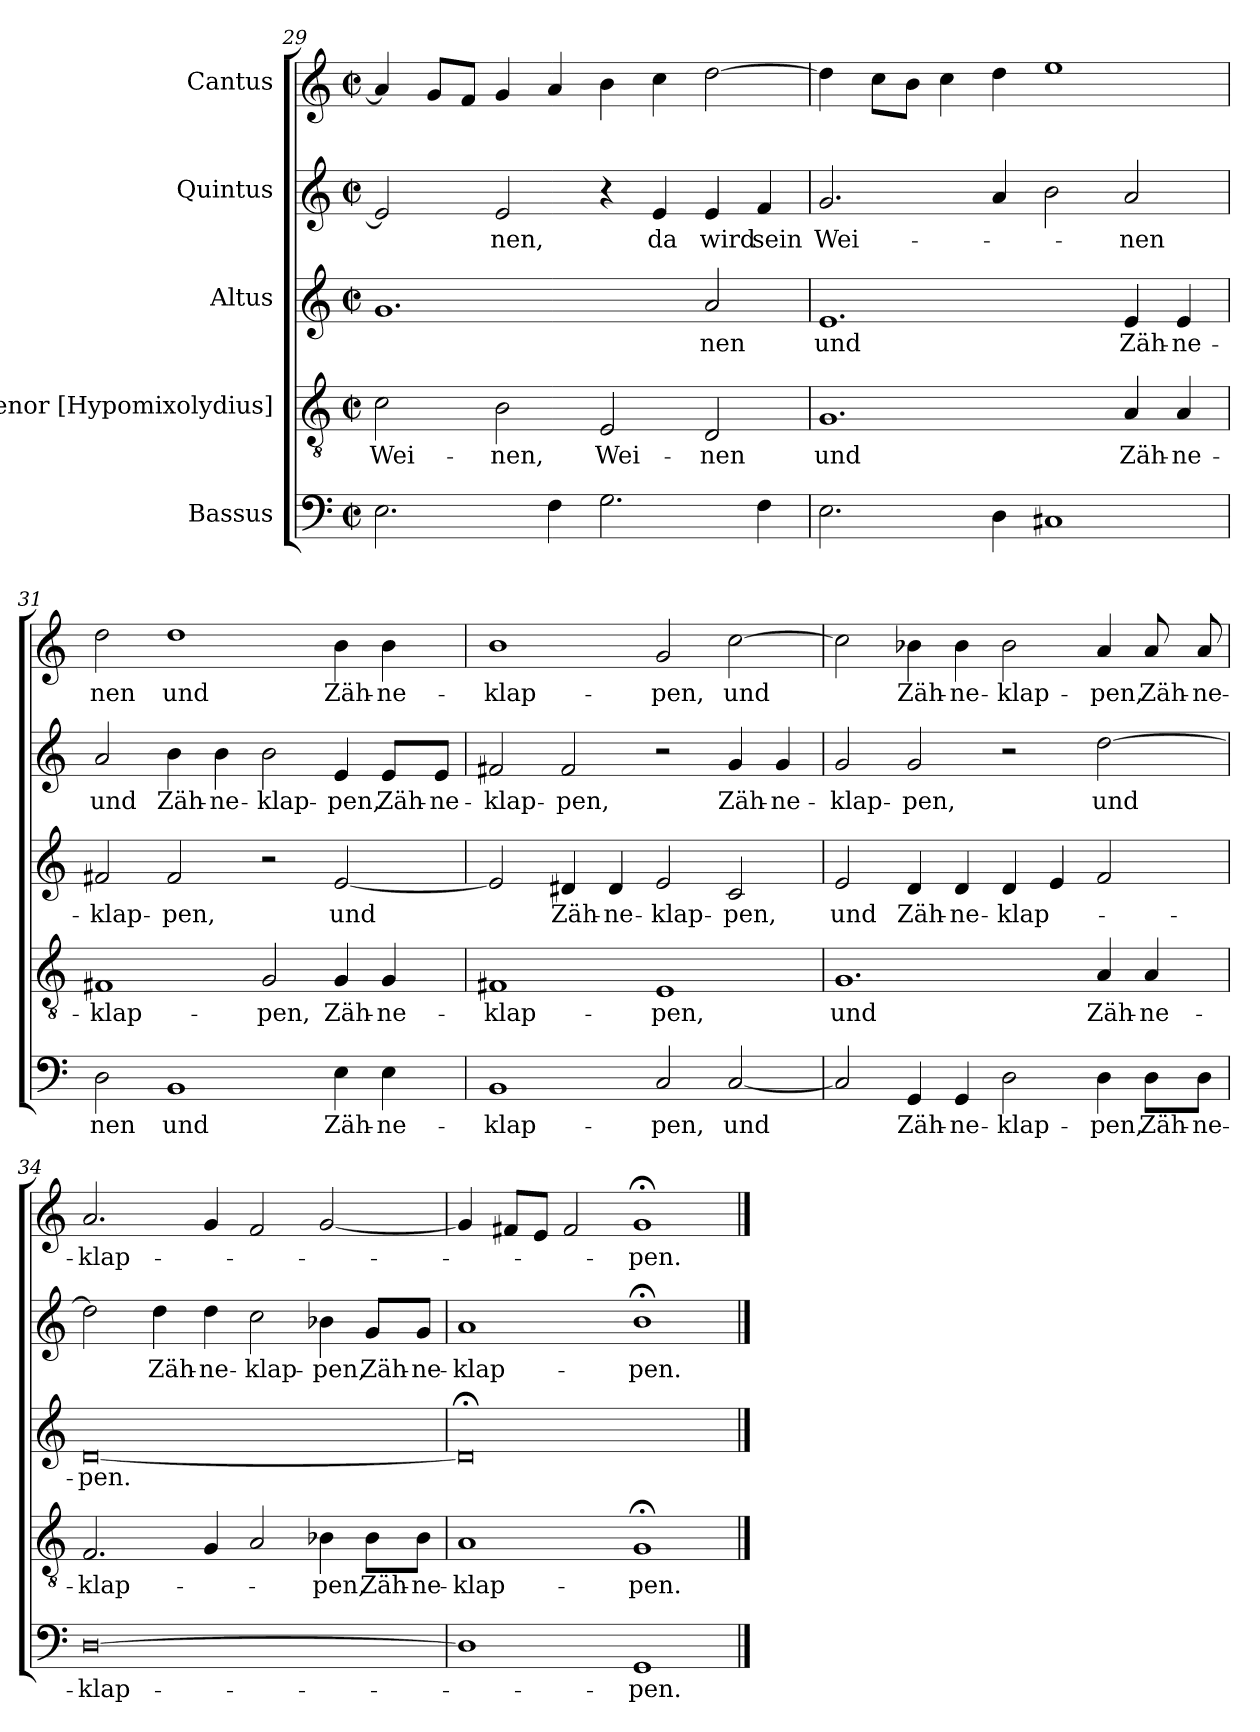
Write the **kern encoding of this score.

**kern	**text	**kern	**text	**kern	**text	**kern	**text	**kern	**text
*part5	*part5	*part4	*part4	*part3	*part3	*part2	*part2	*part1	*part1
*staff5	*staff5	*staff4	*staff4	*staff3	*staff3	*staff2	*staff2	*staff1	*staff1
*I"Bassus	*	*I"Tenor [Hypomixolydius]	*	*I"Altus	*	*I"Quintus	*	*I"Cantus	*
*clefF4	*	*clefGv2	*	*clefG2	*	*clefG2	*	*clefG2	*
*k[]	*	*k[]	*	*k[]	*	*k[]	*	*k[]	*
*M4/2	*	*M4/2	*	*M4/2	*	*M4/2	*	*M4/2	*
*met(c|)	*	*met(c|)	*	*met(c|)	*	*met(c|)	*	*met(c|)	*
=29	=29	=29	=29	=29	=29	=29	=29	=29	=29
!	!	!	!LO:LY:b	!	!	!	!	!	!
2.E\	.	2c\	Wei-	1.g	.	2e/]	.	4a/]	.
.	.	.	.	.	.	.	.	8g/L	.
.	.	.	.	.	.	.	.	8f/J	.
!	!	!	!LO:LY:b	!	!	!	!LO:LY:b	!	!
.	.	2B\	-nen,	.	.	2e/	-nen,	4g/	.
4F\	.	.	.	.	.	.	.	4a/	.
!	!	!	!LO:LY:b	!	!	!	!	!	!
2.G\	.	2E/	Wei-	.	.	4r	.	4b\	.
!	!	!	!	!	!	!	!LO:LY:b	!	!
.	.	.	.	.	.	4e/	da	4cc\	.
!	!	!	!LO:LY:b	!	!LO:LY:b	!	!LO:LY:b	!	!
.	.	2D/	-nen	2a/	-nen	4e/	wird	[2dd\	.
!	!	!	!	!	!	!	!LO:LY:b	!	!
4F\	.	.	.	.	.	4f/	sein	.	.
!!LO:PB:g=z
=30	=30	=30	=30	=30	=30	=30	=30	=30	=30
!	!	!	!LO:LY:b	!	!LO:LY:b	!	!LO:LY:b	!	!
2.E\	.	1.G	und	1.e	und	2.g/	Wei-	4dd\]	.
.	.	.	.	.	.	.	.	8cc\L	.
.	.	.	.	.	.	.	.	8b\J	.
.	.	.	.	.	.	.	.	4cc\	.
4D\	.	.	.	.	.	4a/	.	4dd\	.
1C#X	.	.	.	.	.	2b\	.	1ee	.
!	!	!	!LO:LY:b	!	!LO:LY:b	!	!LO:LY:b	!	!
.	.	4A/	Zäh-	4e/	Zäh-	2a/	-nen	.	.
!	!	!	!LO:LY:b	!	!LO:LY:b	!	!	!	!
.	.	4A/	-ne-	4e/	-ne-	.	.	.	.
=31	=31	=31	=31	=31	=31	=31	=31	=31	=31
!	!LO:LY:b	!	!LO:LY:b	!	!LO:LY:b	!	!LO:LY:b	!	!LO:LY:b
2D\	-nen	1F#X	-klap-	2f#X/	-klap-	2a/	und	2dd\	nen
!	!LO:LY:b	!	!	!	!LO:LY:b	!	!LO:LY:b	!	!LO:LY:b
1BB	und	.	.	2f#/	-pen,	4b\	Zäh-	1dd	und
!	!	!	!	!	!	!	!LO:LY:b	!	!
.	.	.	.	.	.	4b\	-ne-	.	.
!	!	!	!LO:LY:b	!	!	!	!LO:LY:b	!	!
.	.	2G/	-pen,	2r	.	2b\	-klap-	.	.
!	!LO:LY:b	!	!LO:LY:b	!	!LO:LY:b	!	!LO:LY:b	!	!LO:LY:b
4E\	Zäh-	4G/	Zäh-	[2e/	und	4e/	-pen,	4b\	Zäh-
!	!LO:LY:b	!	!LO:LY:b	!	!	!	!LO:LY:b	!	!LO:LY:b
4E\	-ne-	4G/	-ne-	.	.	8e/L	Zäh-	4b\	-ne-
!	!	!	!	!	!	!	!LO:LY:b	!	!
.	.	.	.	.	.	8e/J	-ne-	.	.
=32	=32	=32	=32	=32	=32	=32	=32	=32	=32
!	!LO:LY:b	!	!LO:LY:b	!	!	!	!LO:LY:b	!	!LO:LY:b
1BB	-klap-	1F#X	-klap-	2e/]	.	2f#X/	-klap-	1b	-klap-
!	!	!	!	!	!LO:LY:b	!	!LO:LY:b	!	!
.	.	.	.	4d#X/	Zäh-	2f#/	-pen,	.	.
!	!	!	!	!	!LO:LY:b	!	!	!	!
.	.	.	.	4d#/	-ne-	.	.	.	.
!	!LO:LY:b	!	!LO:LY:b	!	!LO:LY:b	!	!	!	!LO:LY:b
2C/	-pen,	1E	-pen,	2e/	-klap-	2r	.	2g/	-pen,
!	!LO:LY:b	!	!	!	!LO:LY:b	!	!LO:LY:b	!	!LO:LY:b
[2C/	und	.	.	2c/	-pen,	4g/	Zäh-	[2cc\	und
!	!	!	!	!	!	!	!LO:LY:b	!	!
.	.	.	.	.	.	4g/	-ne-	.	.
!!LO:LB:g=z
=33	=33	=33	=33	=33	=33	=33	=33	=33	=33
!	!	!	!LO:LY:b	!	!LO:LY:b	!	!LO:LY:b	!	!
2C/]	.	1.G	und	2e/	und	2g/	-klap-	2cc\]	.
!	!LO:LY:b	!	!	!	!LO:LY:b	!	!LO:LY:b	!	!LO:LY:b
4GG/	Zäh-	.	.	4d/	Zäh-	2g/	-pen,	4b-X\	Zäh-
!	!LO:LY:b	!	!	!	!LO:LY:b	!	!	!	!LO:LY:b
4GG/	-ne-	.	.	4d/	-ne-	.	.	4b-\	-ne-
!	!LO:LY:b	!	!	!	!LO:LY:b	!	!	!	!LO:LY:b
2D\	-klap-	.	.	4d/	-klap-	2r	.	2b-\	-klap-
.	.	.	.	4e/	.	.	.	.	.
!	!LO:LY:b	!	!LO:LY:b	!	!	!	!LO:LY:b	!	!LO:LY:b
4D\	-pen,	4A/	Zäh-	2f/	.	[2dd\	und	4a/	-pen,
!	!LO:LY:b	!	!LO:LY:b	!	!	!	!	!	!LO:LY:b
8D\L	Zäh-	4A/	-ne-	.	.	.	.	8a/	Zäh-
!	!LO:LY:b	!	!	!	!	!	!	!	!LO:LY:b
8D\J	-ne-	.	.	.	.	.	.	8a/	-ne-
=34	=34	=34	=34	=34	=34	=34	=34	=34	=34
!	!LO:LY:b	!	!LO:LY:b	!	!LO:LY:b	!	!	!	!LO:LY:b
[0D	-klap-	2.F/	-klap-	[0d	-pen.	2dd\]	.	2.a/	-klap-
!	!	!	!	!	!	!	!LO:LY:b	!	!
.	.	.	.	.	.	4dd\	Zäh-	.	.
!	!	!	!	!	!	!	!LO:LY:b	!	!
.	.	4G/	.	.	.	4dd\	-ne-	4g/	.
!	!	!	!	!	!	!	!LO:LY:b	!	!
.	.	2A/	.	.	.	2cc\	-klap-	2f/	.
!	!	!	!LO:LY:b	!	!	!	!LO:LY:b	!	!
.	.	4B-X\	-pen,	.	.	4b-X\	-pen,	[2g/	.
!	!	!	!LO:LY:b	!	!	!	!LO:LY:b	!	!
.	.	8B-\L	Zäh-	.	.	8g/L	Zäh-	.	.
!	!	!	!LO:LY:b	!	!	!	!LO:LY:b	!	!
.	.	8B-\J	-ne-	.	.	8g/J	-ne-	.	.
=35	=35	=35	=35	=35	=35	=35	=35	=35	=35
!	!	!	!LO:LY:b	!	!	!	!LO:LY:b	!	!
1D]	.	1A	-klap-	0d;<]	.	1a	-klap-	4g/]	.
.	.	.	.	.	.	.	.	8f#X/L	.
.	.	.	.	.	.	.	.	8e/J	.
.	.	.	.	.	.	.	.	2f#/	.
!	!LO:LY:b	!	!LO:LY:b	!	!	!	!LO:LY:b	!	!LO:LY:b
1GG	-pen.	1G;<	-pen.	.	.	1b;<	-pen.	1g;<	-pen.
==	==	==	==	==	==	==	==	==	==
*-	*-	*-	*-	*-	*-	*-	*-	*-	*-
